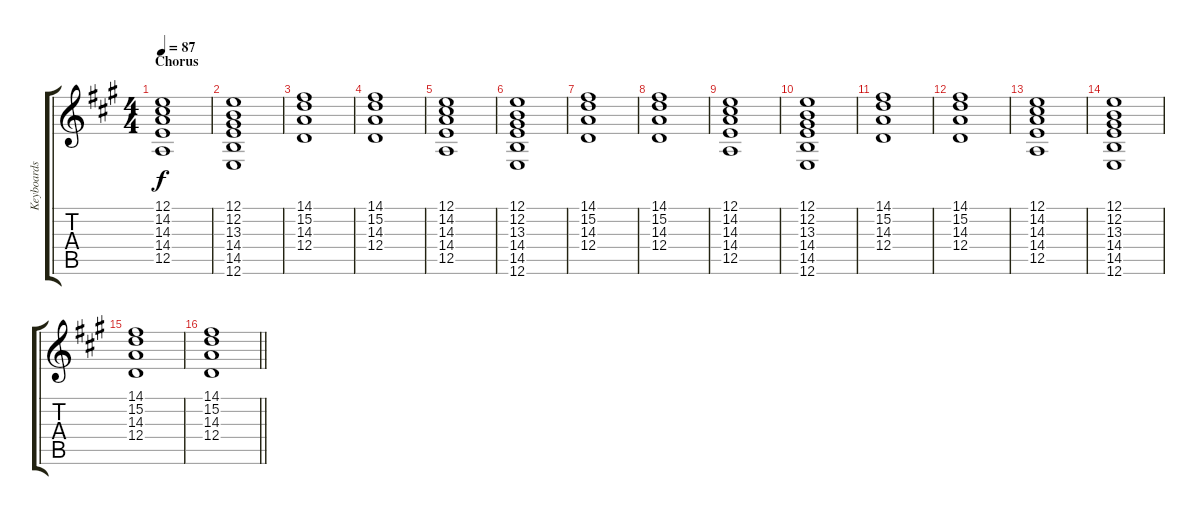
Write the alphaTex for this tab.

\track ("Keyboards 2" "Keyboards ") {instrument stringensemble1}
\staff {score tabs}
\tuning (E4 B3 G3 D3 A2 E2) {hide}
\ts (4 4)
\section ("" "Chorus ")
\tempo 87
\clef g2
\ks a
(12.1 14.2 14.3 14.4 12.5).1{dy f volume 7} |
(12.1 12.2 13.3 14.4 14.5 12.6).1 |
(14.1 15.2 14.3 12.4).1 |
(14.1 15.2 14.3 12.4).1 |
(12.1 14.2 14.3 14.4 12.5).1 |
(12.1 12.2 13.3 14.4 14.5 12.6).1 |
(14.1 15.2 14.3 12.4).1 |
(14.1 15.2 14.3 12.4).1 |
(12.1 14.2 14.3 14.4 12.5).1 |
(12.1 12.2 13.3 14.4 14.5 12.6).1 |
(14.1 15.2 14.3 12.4).1 |
(14.1 15.2 14.3 12.4).1 |
(12.1 14.2 14.3 14.4 12.5).1 |
(12.1 12.2 13.3 14.4 14.5 12.6).1 |
(14.1 15.2 14.3 12.4).1 |
\barLineRight lightlight
(14.1 15.2 14.3 12.4).1
